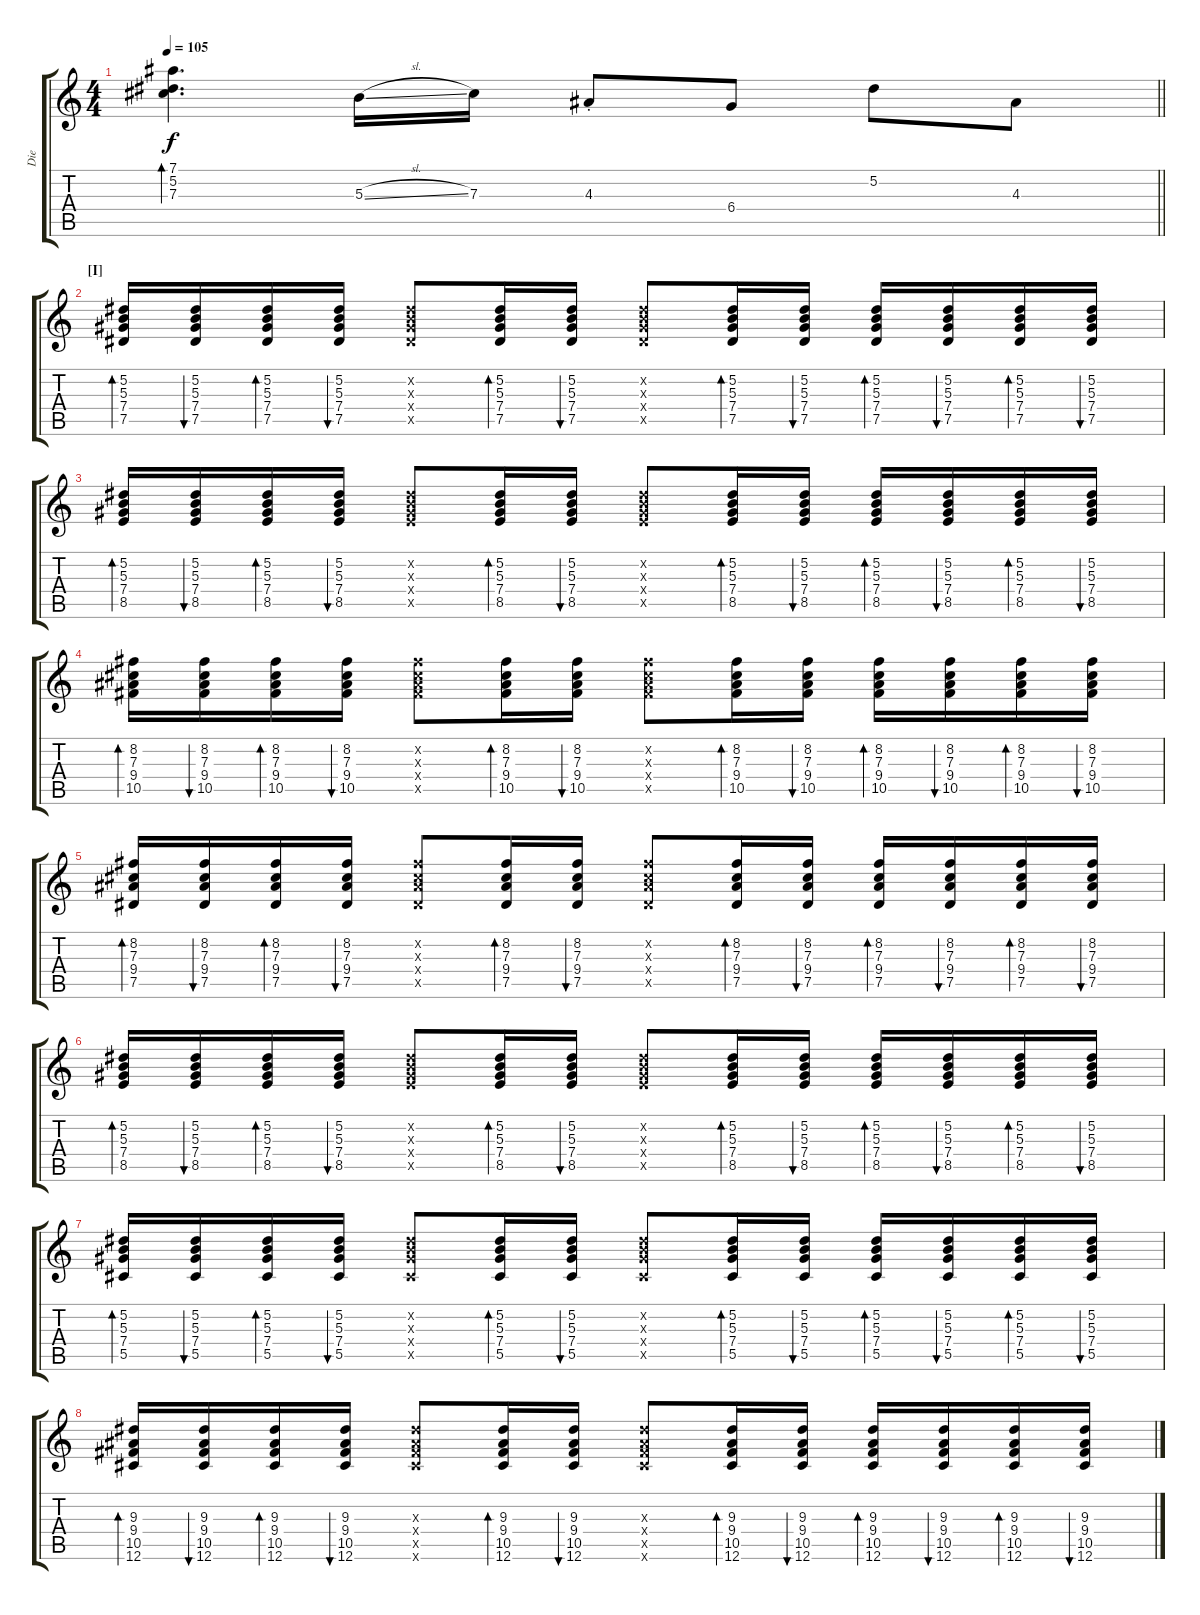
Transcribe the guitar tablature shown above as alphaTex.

\track ("Die" "Die") {instrument acousticguitarsteel}
\staff {score tabs}
\tuning (Eb4 Bb3 Gb3 Db3 Ab2 Db2) {hide}
\ts (4 4)
\tempo 105
\clef g2
\barLineRight lightlight
\ks c
(7.1 5.2 7.3).4{d bd 240 dy f} 5.3{sl}.16 7.3.16 4.3{st}.8 6.4.8 5.2.8 4.3.8 |
\section ("" "[I]")
(5.2 5.3 7.4 7.5).16{bd 60} (5.2 5.3 7.4 7.5).16{bu 60} (5.2 5.3 7.4 7.5).16{bd 60} (5.2 5.3 7.4 7.5).16{bu 60} (5.2{x} 5.3{x} 7.4{x} 7.5{x}).8 (5.2 5.3 7.4 7.5).16{bd 60} (5.2 5.3 7.4 7.5).16{bu 60} (5.2{x} 5.3{x} 7.4{x} 7.5{x}).8 (5.2 5.3 7.4 7.5).16{bd 60} (5.2 5.3 7.4 7.5).16{bu 60} (5.2 5.3 7.4 7.5).16{bd 60} (5.2 5.3 7.4 7.5).16{bu 60} (5.2 5.3 7.4 7.5).16{bd 60} (5.2 5.3 7.4 7.5).16{bu 60} |
(5.2 5.3 7.4 8.5).16{bd 60} (5.2 5.3 7.4 8.5).16{bu 60} (5.2 5.3 7.4 8.5).16{bd 60} (5.2 5.3 7.4 8.5).16{bu 60} (5.2{x} 5.3{x} 7.4{x} 8.5{x}).8 (5.2 5.3 7.4 8.5).16{bd 60} (5.2 5.3 7.4 8.5).16{bu 60} (5.2{x} 5.3{x} 7.4{x} 8.5{x}).8 (5.2 5.3 7.4 8.5).16{bd 60} (5.2 5.3 7.4 8.5).16{bu 60} (5.2 5.3 7.4 8.5).16{bd 60} (5.2 5.3 7.4 8.5).16{bu 60} (5.2 5.3 7.4 8.5).16{bd 60} (5.2 5.3 7.4 8.5).16{bu 60} |
(8.2 7.3 9.4 10.5).16{bd 60} (8.2 7.3 9.4 10.5).16{bu 60} (8.2 7.3 9.4 10.5).16{bd 60} (8.2 7.3 9.4 10.5).16{bu 60} (8.2{x} 7.3{x} 9.4{x} 10.5{x}).8 (8.2 7.3 9.4 10.5).16{bd 60} (8.2 7.3 9.4 10.5).16{bu 60} (8.2{x} 7.3{x} 9.4{x} 10.5{x}).8 (8.2 7.3 9.4 10.5).16{bd 60} (8.2 7.3 9.4 10.5).16{bu 60} (8.2 7.3 9.4 10.5).16{bd 60} (8.2 7.3 9.4 10.5).16{bu 60} (8.2 7.3 9.4 10.5).16{bd 60} (8.2 7.3 9.4 10.5).16{bu 60} |
(8.2 7.3 9.4 7.5).16{bd 60} (8.2 7.3 9.4 7.5).16{bu 60} (8.2 7.3 9.4 7.5).16{bd 60} (8.2 7.3 9.4 7.5).16{bu 60} (8.2{x} 7.3{x} 9.4{x} 7.5{x}).8 (8.2 7.3 9.4 7.5).16{bd 60} (8.2 7.3 9.4 7.5).16{bu 60} (8.2{x} 7.3{x} 9.4{x} 7.5{x}).8 (8.2 7.3 9.4 7.5).16{bd 60} (8.2 7.3 9.4 7.5).16{bu 60} (8.2 7.3 9.4 7.5).16{bd 60} (8.2 7.3 9.4 7.5).16{bu 60} (8.2 7.3 9.4 7.5).16{bd 60} (8.2 7.3 9.4 7.5).16{bu 60} |
(5.2 5.3 7.4 8.5).16{bd 60} (5.2 5.3 7.4 8.5).16{bu 60} (5.2 5.3 7.4 8.5).16{bd 60} (5.2 5.3 7.4 8.5).16{bu 60} (5.2{x} 5.3{x} 7.4{x} 8.5{x}).8 (5.2 5.3 7.4 8.5).16{bd 60} (5.2 5.3 7.4 8.5).16{bu 60} (5.2{x} 5.3{x} 7.4{x} 8.5{x}).8 (5.2 5.3 7.4 8.5).16{bd 60} (5.2 5.3 7.4 8.5).16{bu 60} (5.2 5.3 7.4 8.5).16{bd 60} (5.2 5.3 7.4 8.5).16{bu 60} (5.2 5.3 7.4 8.5).16{bd 60} (5.2 5.3 7.4 8.5).16{bu 60} |
(5.2 5.3 7.4 5.5).16{bd 60} (5.2 5.3 7.4 5.5).16{bu 60} (5.2 5.3 7.4 5.5).16{bd 60} (5.2 5.3 7.4 5.5).16{bu 60} (5.2{x} 5.3{x} 7.4{x} 5.5{x}).8 (5.2 5.3 7.4 5.5).16{bd 60} (5.2 5.3 7.4 5.5).16{bu 60} (5.2{x} 5.3{x} 7.4{x} 5.5{x}).8 (5.2 5.3 7.4 5.5).16{bd 60} (5.2 5.3 7.4 5.5).16{bu 60} (5.2 5.3 7.4 5.5).16{bd 60} (5.2 5.3 7.4 5.5).16{bu 60} (5.2 5.3 7.4 5.5).16{bd 60} (5.2 5.3 7.4 5.5).16{bu 60} |
(9.3 9.4 10.5 12.6).16{bd 60} (9.3 9.4 10.5 12.6).16{bu 60} (9.3 9.4 10.5 12.6).16{bd 60} (9.3 9.4 10.5 12.6).16{bu 60} (9.3{x} 9.4{x} 10.5{x} 12.6{x}).8 (9.3 9.4 10.5 12.6).16{bd 60} (9.3 9.4 10.5 12.6).16{bu 60} (9.3{x} 9.4{x} 10.5{x} 12.6{x}).8 (9.3 9.4 10.5 12.6).16{bd 60} (9.3 9.4 10.5 12.6).16{bu 60} (9.3 9.4 10.5 12.6).16{bd 60} (9.3 9.4 10.5 12.6).16{bu 60} (9.3 9.4 10.5 12.6).16{bd 60} (9.3 9.4 10.5 12.6).16{bu 60}
